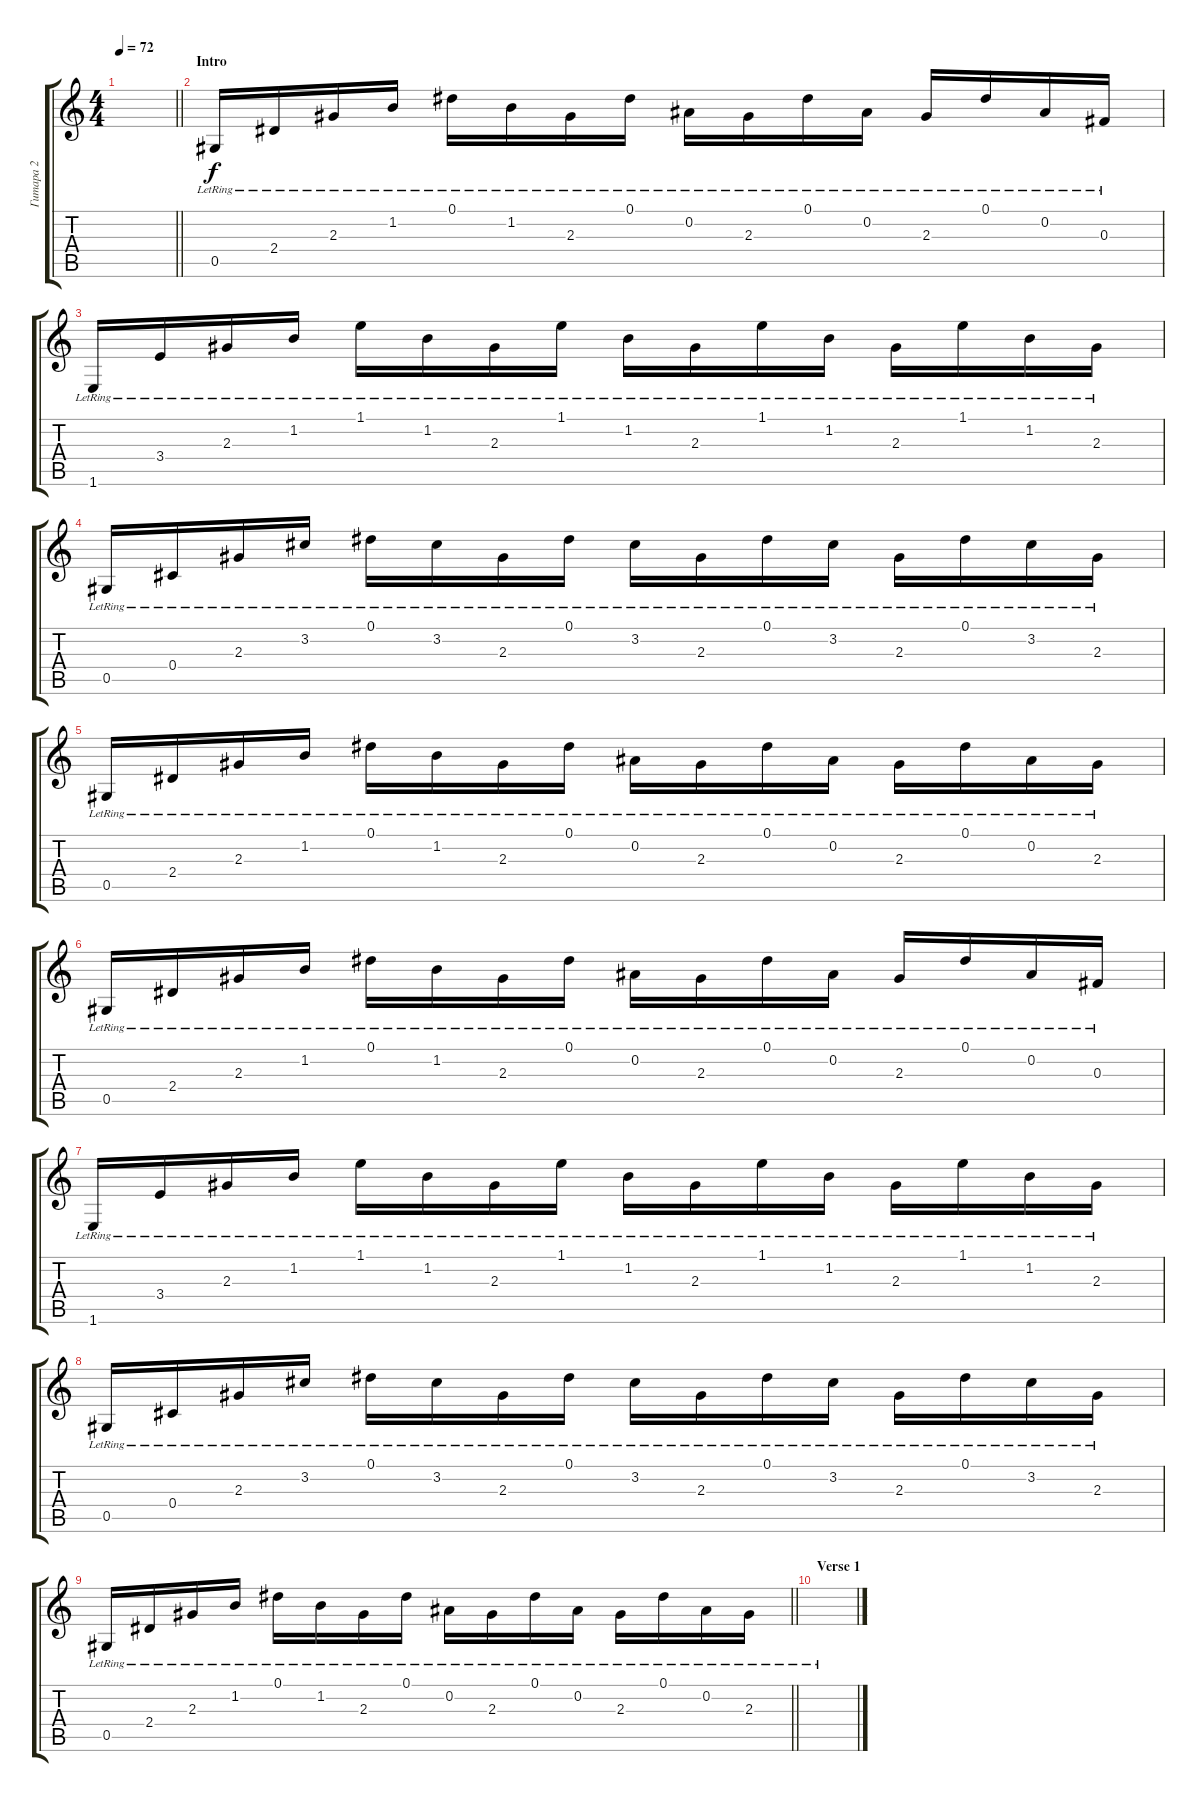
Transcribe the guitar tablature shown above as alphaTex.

\track ("Гитара 2" "Гитара 2") {instrument distortionguitar}
\staff {score tabs}
\tuning (Eb4 Bb3 Gb3 Db3 Ab2 Eb2) {hide}
\ts (4 4)
\tempo 72
\clef g2
\barLineRight lightlight
\ks c
|
\section ("" "Intro")
0.5{lr}.16{instrument acousticguitarsteel} 2.4{lr}.16 2.3{lr}.16 1.2{lr}.16 0.1{lr}.16 1.2{lr}.16 2.3{lr}.16 0.1{lr}.16 0.2{lr}.16 2.3{lr}.16 0.1{lr}.16 0.2{lr}.16 2.3{lr}.16 0.1{lr}.16 0.2{lr}.16 0.3{lr}.16 |
1.6{lr}.16 3.4{lr}.16 2.3{lr}.16 1.2{lr}.16 1.1{lr}.16 1.2{lr}.16 2.3{lr}.16 1.1{lr}.16 1.2{lr}.16 2.3{lr}.16 1.1{lr}.16 1.2{lr}.16 2.3{lr}.16 1.1{lr}.16 1.2{lr}.16 2.3{lr}.16 |
0.5{lr}.16 0.4{lr}.16 2.3{lr}.16 3.2{lr}.16 0.1{lr}.16 3.2{lr}.16 2.3{lr}.16 0.1{lr}.16 3.2{lr}.16 2.3{lr}.16 0.1{lr}.16 3.2{lr}.16 2.3{lr}.16 0.1{lr}.16 3.2{lr}.16 2.3{lr}.16 |
0.5{lr}.16 2.4{lr}.16 2.3{lr}.16 1.2{lr}.16 0.1{lr}.16 1.2{lr}.16 2.3{lr}.16 0.1{lr}.16 0.2{lr}.16 2.3{lr}.16 0.1{lr}.16 0.2{lr}.16 2.3{lr}.16 0.1{lr}.16 0.2{lr}.16 2.3{lr}.16 |
0.5{lr}.16 2.4{lr}.16 2.3{lr}.16 1.2{lr}.16 0.1{lr}.16 1.2{lr}.16 2.3{lr}.16 0.1{lr}.16 0.2{lr}.16 2.3{lr}.16 0.1{lr}.16 0.2{lr}.16 2.3{lr}.16 0.1{lr}.16 0.2{lr}.16 0.3{lr}.16 |
1.6{lr}.16 3.4{lr}.16 2.3{lr}.16 1.2{lr}.16 1.1{lr}.16 1.2{lr}.16 2.3{lr}.16 1.1{lr}.16 1.2{lr}.16 2.3{lr}.16 1.1{lr}.16 1.2{lr}.16 2.3{lr}.16 1.1{lr}.16 1.2{lr}.16 2.3{lr}.16 |
0.5{lr}.16 0.4{lr}.16 2.3{lr}.16 3.2{lr}.16 0.1{lr}.16 3.2{lr}.16 2.3{lr}.16 0.1{lr}.16 3.2{lr}.16 2.3{lr}.16 0.1{lr}.16 3.2{lr}.16 2.3{lr}.16 0.1{lr}.16 3.2{lr}.16 2.3{lr}.16 |
\barLineRight lightlight
0.5{lr}.16 2.4{lr}.16 2.3{lr}.16 1.2{lr}.16 0.1{lr}.16 1.2{lr}.16 2.3{lr}.16 0.1{lr}.16 0.2{lr}.16 2.3{lr}.16 0.1{lr}.16 0.2{lr}.16 2.3{lr}.16 0.1{lr}.16 0.2{lr}.16 2.3{lr}.16 |
\section ("" "Verse 1")
